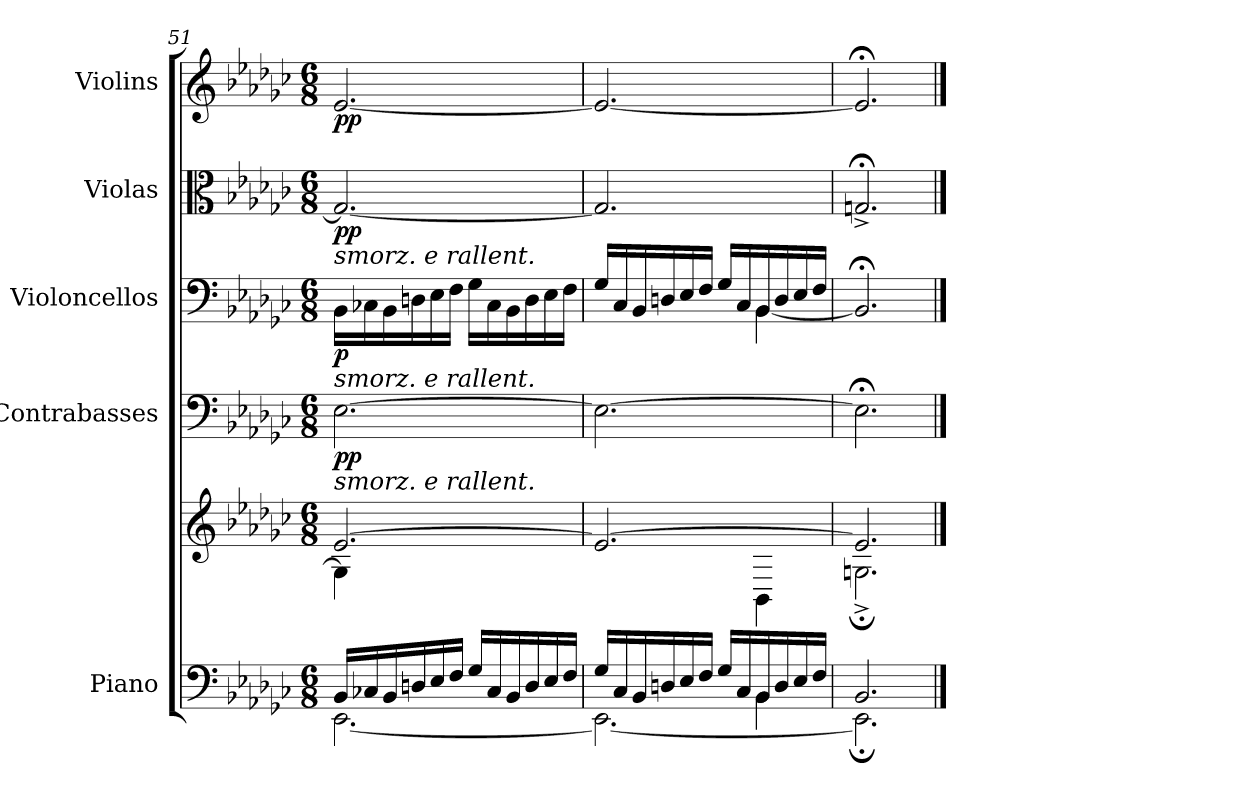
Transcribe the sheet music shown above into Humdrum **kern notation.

**kern	**kern	**kern	**dynam	**kern	**dynam	**kern	**dynam	**kern	**dynam
*part5	*part5	*part4	*part4	*part3	*part3	*part2	*part2	*part1	*part1
*staff6	*staff5	*staff4	*staff4	*staff3	*staff3	*staff2	*staff2	*staff1	*staff1
*I"Piano	*	*I"Contrabasses	*	*I"Violoncellos	*	*I"Violas	*	*I"Violins	*
*I'Pno.	*	*I'Cbs.	*	*I'Vcs.	*	*I'Vlas.	*	*I'Vlns.	*
*clefF4	*clefG2	*clefF4	*	*clefF4	*	*clefC3	*	*clefG2	*
*	*	*ITrd7c12	*	*	*	*	*	*	*
*k[b-e-a-d-g-c-]	*k[b-e-a-d-g-c-]	*k[b-e-a-d-g-c-]	*	*k[b-e-a-d-g-c-]	*	*k[b-e-a-d-g-c-]	*	*k[b-e-a-d-g-c-]	*
*M6/8	*M6/8	*M6/8	*	*M6/8	*	*M6/8	*	*M6/8	*
*MM42	*MM42	*MM42	*	*MM42	*	*MM42	*	*MM42	*
=51	=51	=51	=51	=51	=51	=51	=51	=51	=51
*^	*^	*	*	*	*	*	*	*	*
!	!	!	!	!	!	!	!	!	!	!LO:TX:b:i:t=smorz.  e  rallent.	!
!	!	!	!	!	!	!	!	!LO:TX:b:i:t=smorz.  e  rallent.	!	!	!
!	!	!	!	!	!	!LO:TX:b:i:t=smorz.  e  rallent.	!	!	!	!	!
!	!	!	!	!LO:TX:b:i:t=smorz.  e  rallent.	!	!	!	!	!	!	!
!	!	!	!	!	!LO:DY:b	!	!LO:DY:b	!	!LO:DY:b	!	!LO:DY:b
*	*	*	*	*	*	*	*	*	*	*^	*
16BB-/LL	[2.EE-\	[2.e-/	4G-\]	[2.EE-\	pp	16BB-\LL	p	2.G-/_	pp	[2.e-/	4.ryy	pp
16C-X/	.	.	.	.	.	16C-X\	.	.	.	.	.	.
16BB-/	.	.	.	.	.	16BB-\	.	.	.	.	.	.
16Dn/	.	.	.	.	.	16Dn\	.	.	.	.	.	.
16E-/	.	.	2ryy	.	.	16E-\	.	.	.	.	.	.
16F/JJ	.	.	.	.	.	16F\JJ	.	.	.	.	.	.
*	*	*	*	*	*	*	*	*	*	*MM39	*	*
16G-/LL	.	.	.	.	.	16G-\LL	.	.	.	.	4.ryy	.
16C-/	.	.	.	.	.	16C-\	.	.	.	.	.	.
16BB-/	.	.	.	.	.	16BB-\	.	.	.	.	.	.
16D/	.	.	.	.	.	16D\	.	.	.	.	.	.
16E-/	.	.	.	.	.	16E-\	.	.	.	.	.	.
16F/JJ	.	.	.	.	.	16F\JJ	.	.	.	.	.	.
*v	*v	*	*	*	*	*	*	*	*	*	*	*
=52	=52	=52	=52	=52	=52	=52	=52	=52	=52	=52	=52
*	*	*	*	*	*	*	*	*	*MM36	*	*
*^	*	*	*	*	*^	*	*	*	*	*	*
*	*^	*	*	*	*	*	*	*	*	*	*	*	*
16G-/LL	2.EE-\_	2ryy	2.e-/_	2ryy	2.EE-\_	.	16G-/LL	2ryy	.	2.G-/]	.	2.e-/_	4.ryy	.
16C-/	.	.	.	.	.	.	16C-/	.	.	.	.	.	.	.
16BB-/	.	.	.	.	.	.	16BB-/	.	.	.	.	.	.	.
16Dn/	.	.	.	.	.	.	16Dn/	.	.	.	.	.	.	.
16E-/	.	.	.	.	.	.	16E-/	.	.	.	.	.	.	.
16F/JJ	.	.	.	.	.	.	16F/JJ	.	.	.	.	.	.	.
*	*	*	*	*	*	*	*	*	*	*	*	*MM33	*	*
16G-/LL	.	.	.	.	.	.	16G-/LL	.	.	.	.	.	4.ryy	.
16C-/	.	.	.	.	.	.	16C-/	.	.	.	.	.	.	.
16BB-/	.	4BB-\	.	4BB-\	.	.	16BB-/	[4BB-\	.	.	.	.	.	.
16D/	.	.	.	.	.	.	16D/	.	.	.	.	.	.	.
16E-/	.	.	.	.	.	.	16E-/	.	.	.	.	.	.	.
16F/JJ	.	.	.	.	.	.	16F/JJ	.	.	.	.	.	.	.
*v	*v	*v	*	*	*	*	*v	*v	*	*	*	*v	*v	*
=53	=53	=53	=53	=53	=53	=53	=53	=53	=53	=53
*	*	*	*	*	*	*	*	*	*MM30	*
*^	*	*	*	*	*	*	*	*	*	*
2.BB-/	2.EE-;\]	2.e-/]	2.Gn;<^\	2.EE-;<\]	.	2.BB-;</]	.	2.Gn;<^/	.	2.e-;</]	.
*v	*v	*	*	*	*	*	*	*	*	*	*
*	*v	*v	*	*	*	*	*	*	*	*
==	==	==	==	==	==	==	==	==	==
*-	*-	*-	*-	*-	*-	*-	*-	*-	*-
